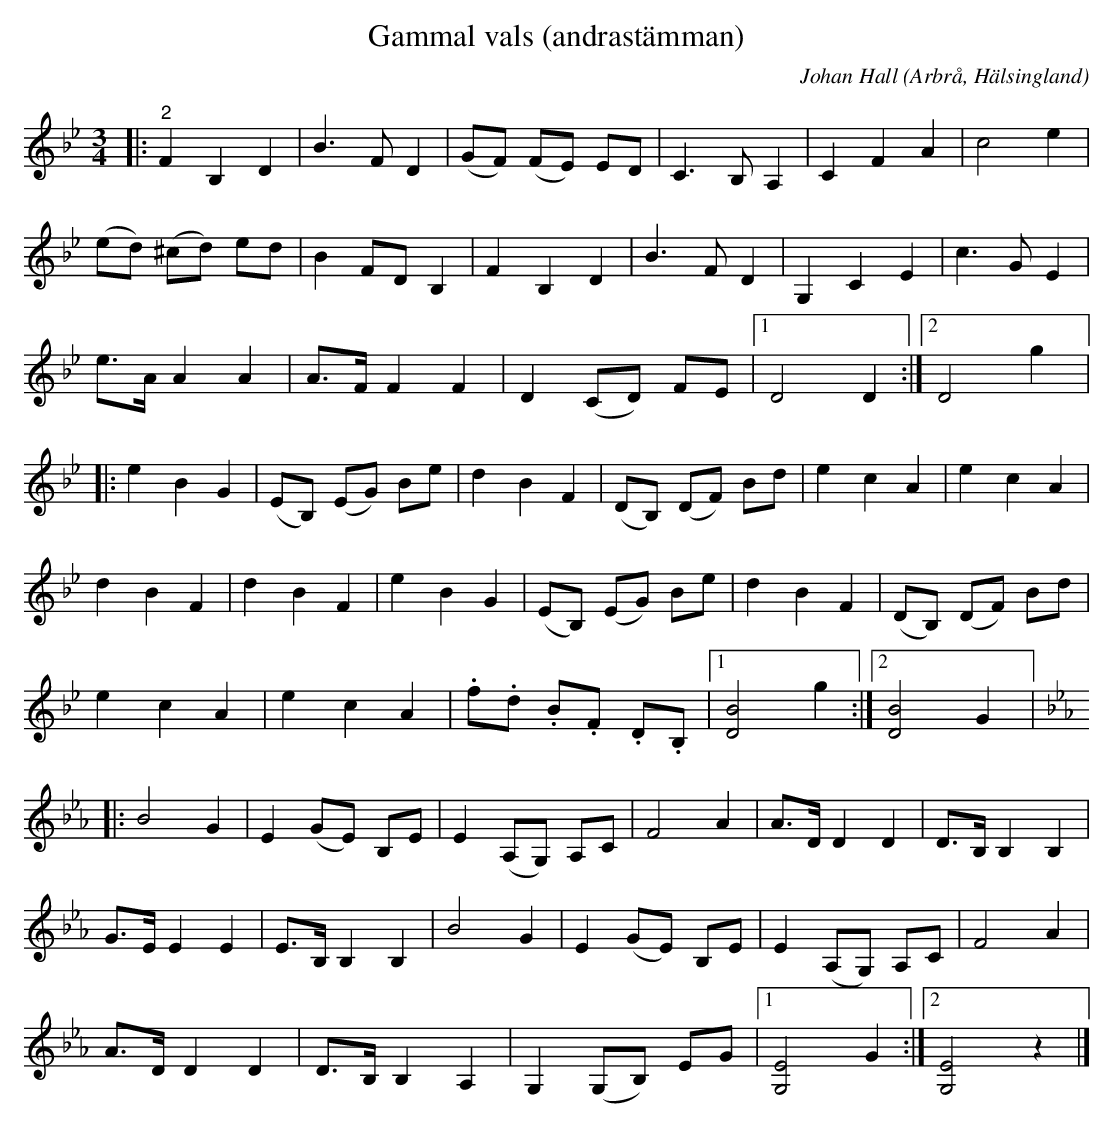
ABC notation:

X:1
T:Gammal vals (andrastämman)
C:Johan Hall
O:Arbrå, Hälsingland
L:1/8
M:3/4
K:Bb
V:2
|:"^2" F2 B,2 D2 | B3 F D2 | (GF) (FE) ED | C3 B, A,2 | C2 F2 A2 | c4 e2 |
(ed) (^cd) ed | B2 FD B,2 | F2 B,2 D2 | B3 F D2 | G,2 C2 E2 | c3 G E2 |
e>A A2 A2 | A>F F2 F2 | D2 (CD) FE |1 D4 D2 :|2 D4 g2 |:
e2 B2 G2 | (EB,) (EG) Be | d2 B2 F2 | (DB,) (DF) Bd | e2 c2 A2 | e2 c2 A2 |
d2 B2 F2 | d2 B2 F2 | e2 B2 G2 | (EB,) (EG) Be | d2 B2 F2 | (DB,) (DF) Bd |
e2 c2 A2 | e2 c2 A2 | .f.d .B.F .D.B, |1 [DB]4 g2 :|2 [DB]4 G2 |:
[K:Eb] B4 G2 | E2 (GE) B,E | E2 (A,G,) A,C | F4 A2 | A>D D2 D2 | D>B, B,2 B,2 |
G>E E2 E2 | E>B, B,2 B,2 | B4 G2 | E2 (GE) B,E | E2 (A,G,) A,C | F4 A2 |
A>D D2 D2 | D>B, B,2 A,2 | G,2 (G,B,) EG |1 [G,E]4 G2 :|2 [G,E]4 z2 |]
